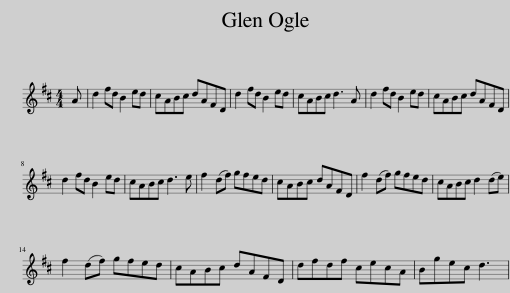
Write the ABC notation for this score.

X:1
L:1/8
M:4/4
I:linebreak $
K:D
V:1 treble
V:1
 A | d2 fd B2 ed | cABc dAFD | d2 fd B2 ed | cABc d3 A | %5
 d2 fd B2 ed | cABc dAFD |$ d2 fd B2 ed | cABc d3 e | f2 (df) gfed | %10
 cABc dAFD | f2 (df) gfed | cABc d2 (de) |$ f2 (df) gfed | cABc dAFD | %15
 dfdf cecA | Bgec d3 | %17
